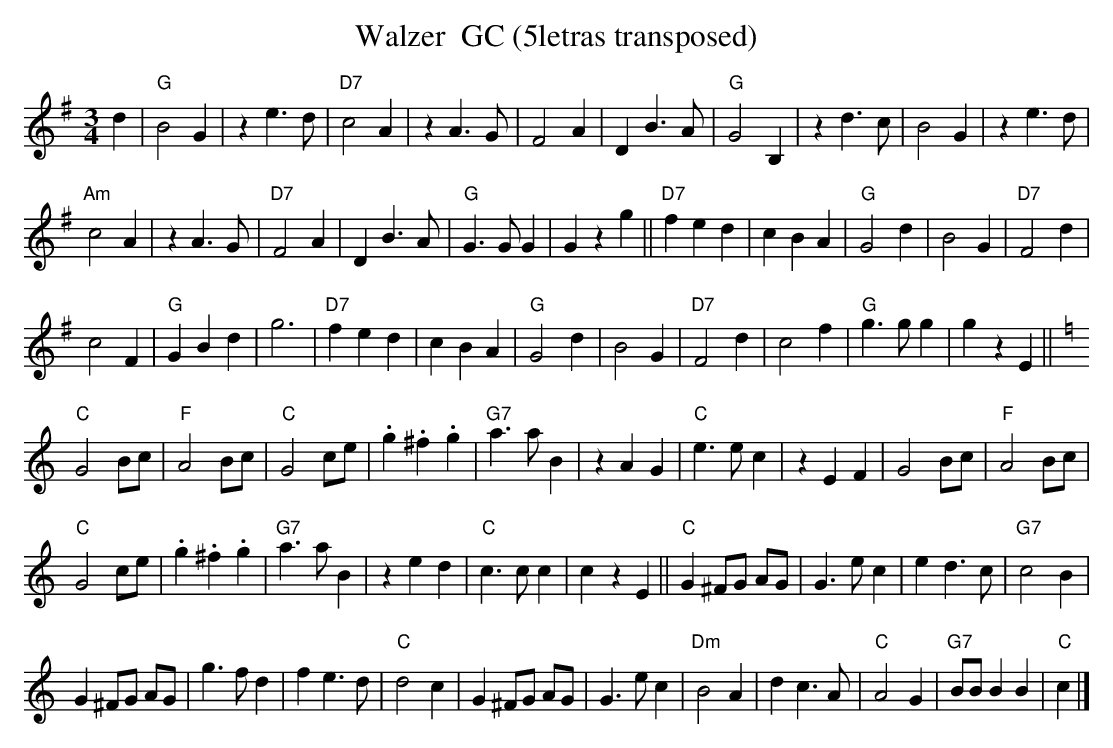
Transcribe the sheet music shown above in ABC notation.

X:1
T:Walzer  GC (5letras transposed)
M:3/4
L:1/4
K:G transpose=3 %%MIDI gchordon
d| "G"B2G | ze>d | "D7"c2A | zA>G | F2A | DB>A | "G"G2B, | \
zd>c | B2G | ze>d |
 "Am"c2A | zA>G | "D7"F2A | DB>A | "G"G>GG | \
Gzg || "D7"fed | cBA | "G"G2d | B2G | "D7"F2d |
 c2F | "G"GBd | \
g3 | "D7"fed | cBA | "G"G2d | B2G | "D7"F2d | c2f | "G"g>gg | \
gzE || [K:C]
 "C"G2B/2c/2 | "F"A2 B/2c/2 | "C"G2c/2e/2 | .g.^f.g | "G7"a>aB | zAG | "C"e>ec | \
zEF | G2B/2c/2 | "F"A2B/2c/2 |
 "C"G2c/2e/2 | .g.^f.g | "G7"a>aB | zed | "C"c>cc | \
czE ||\
 "C"G ^F/2G/2 A/2G/2 | G>ec | ed>c | "G7"c2B |
 G ^F/2G/2 A/2G/2 | g>fd | fe>d | \
"C"d2c | G ^F/2G/2 A/2G/2 | G>ec | "Dm"B2A | dc>A | "C"A2G | "G7"B/2B/2 BB | "C"c |]
